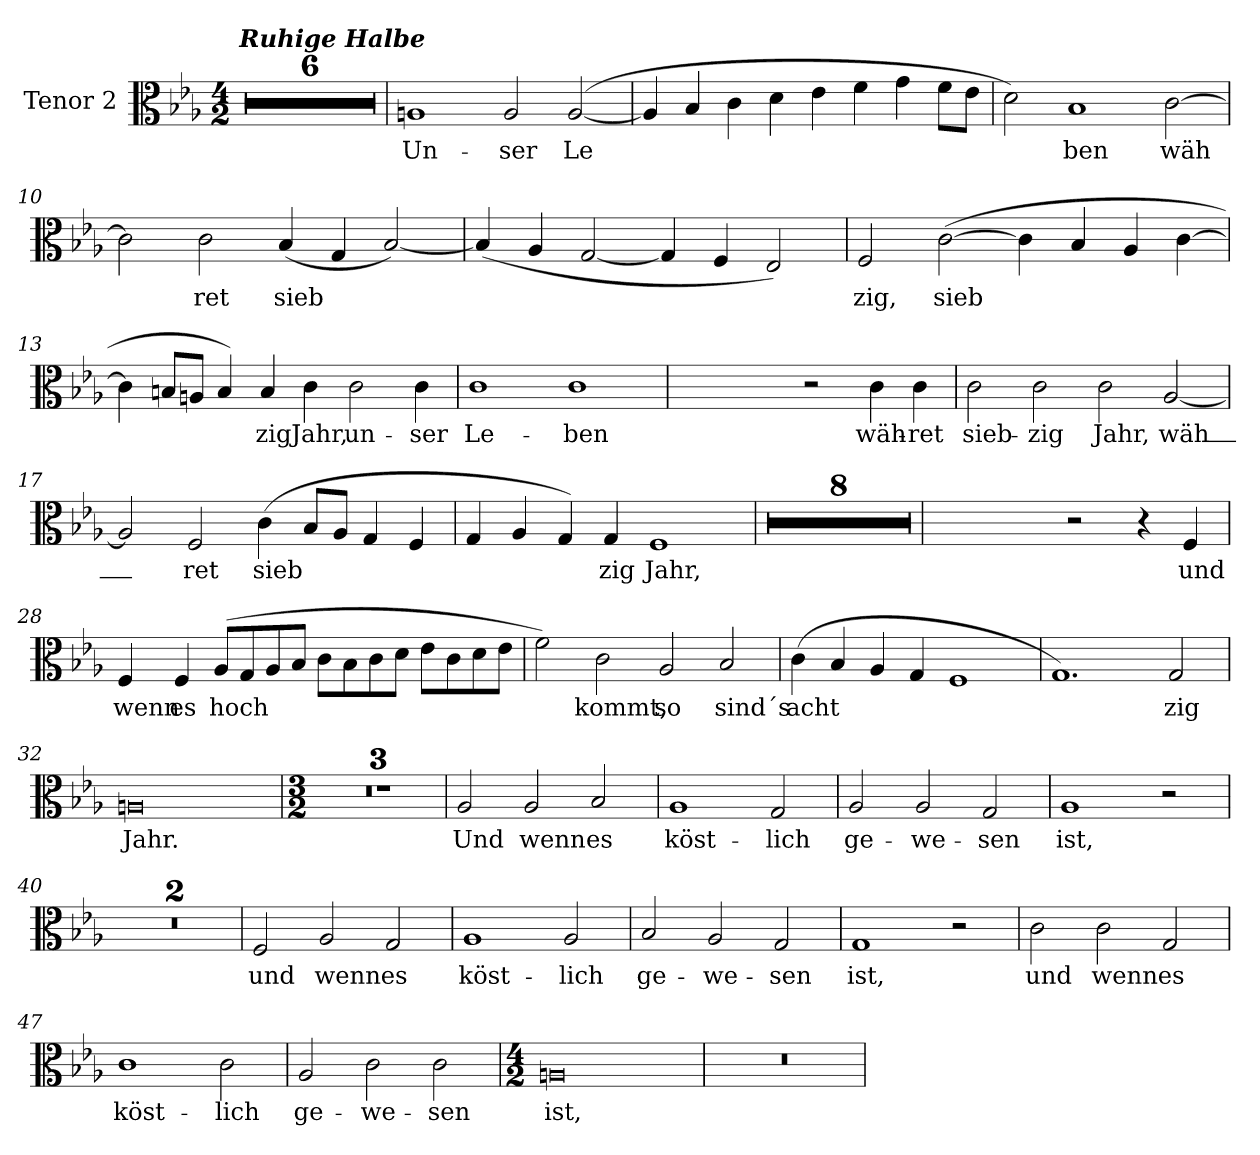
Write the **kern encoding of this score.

**kern	**text
*part1	*part1
*staff1	*staff1
*I"Tenor 2	*
*I'T 2	*
*clefC3	*
*k[b-e-a-]	*
*M4/2	*
=1	=1
!LO:TX:a:Bi:t=Ruhige Halbe	!
0r	.
=2	=2
0r	.
=3	=3
0r	.
=4	=4
0r	.
=5	=5
0r	.
=6	=6
0r	.
=7	=7
!	!LO:LY:b
1An	Un-
!	!LO:LY:b
2A/	ser
!	!LO:LY:b
([2A/	Le
!!LO:LB:g=z
=8	=8
4A/]	.
4B-/	.
4c\	.
4d\	.
4e-\	.
4f\	.
4g\	.
8f\L	.
8e-\J	.
!!LO:LB:g=z
=9	=9
2d\)	.
!	!LO:LY:b
1B-	ben
!	!LO:LY:b
[2c\	wäh
=10	=10
2c\]	.
!	!LO:LY:b
2c\	ret
!	!LO:LY:b
(4B-/	sieb
4G/	.
[2B-/)	.
!!LO:LB:g=z
=11	=11
(4B-/]	.
4A-/	.
[2G/	.
4G/]	.
4F/	.
2E-/)	.
=12	=12
!	!LO:LY:b
2F/	zig,
!	!LO:LY:b
([2c\	sieb
4c\]	.
4B-/	.
4A-/	.
[4c\	.
=13	=13
4c\]	.
8Bn/L	.
8An/J	.
4B/)	.
!	!LO:LY:b
4B/	zig
!	!LO:LY:b
4c\	Jahr,
!	!LO:LY:b
2c\	un-
!	!LO:LY:b
4c\	ser
!!LO:LB:g=z
=14	=14
!	!LO:LY:b
1c	Le-
!	!LO:LY:b
1c	ben
=15	=15
2ryy	.
2ryy	.
2r	.
!	!LO:LY:b
4c\	wäh-
!	!LO:LY:b
4c\	ret
=16	=16
!	!LO:LY:b
2c\	sieb-
!	!LO:LY:b
2c\	zig
!	!LO:LY:b
2c\	Jahr,
!	!LO:LY:b
[2A-/	wäh_-
!!LO:LB:g=z
=17	=17
!	!LO:LY:b
2A-/]	_-
!	!LO:LY:b
2F/	ret
!	!LO:LY:b
(4c\	sieb
8B-/L	.
8A-/J	.
4G/	.
4F/	.
=18	=18
4G/	.
4A-/	.
4G/)	.
!	!LO:LY:b
4G/	zig
!	!LO:LY:b
1F	Jahr,
=19	=19
0r	.
=20	=20
0r	.
=21	=21
0r	.
=22	=22
0r	.
!!LO:LB:g=z
=23	=23
0r	.
=24	=24
0r	.
=25	=25
0r	.
=26	=26
0r	.
!!LO:LB:g=z
=27	=27
2ryy	.
2ryy	.
2r	.
4r	.
!	!LO:LY:b
4F/	und
!!LO:LB:g=z
=28	=28
!	!LO:LY:b
4F/	wenn
!	!LO:LY:b
4F/	es
!	!LO:LY:b
(8A-/L	hoch
8G/	.
8A-/	.
8B-/J	.
8c\L	.
8B-\	.
8c\	.
8d\J	.
8e-\L	.
8c\	.
8d\	.
8e-\J	.
=29	=29
2f\)	.
!	!LO:LY:b
2c\	kommt,
!	!LO:LY:b
2A-/	so
!	!LO:LY:b
2B-/	sind´s
!!LO:LB:g=z
=30	=30
!	!LO:LY:b
(4c\	acht
4B-/	.
4A-/	.
4G/	.
1F	.
=31	=31
1.G)	.
!	!LO:LY:b
2G/	zig
=32	=32
!	!LO:LY:b
0An	Jahr.
!!LO:LB:g=z
=33	=33
*M3/2	*
1.r	.
=34	=34
1.r	.
=35	=35
1.r	.
=36	=36
!	!LO:LY:b
2A-/	Und
!	!LO:LY:b
2A-/	wenn
!	!LO:LY:b
2B-/	es
=37	=37
!	!LO:LY:b
1A-	köst-
!	!LO:LY:b
2G/	lich
=38	=38
!	!LO:LY:b
2A-/	ge-
!	!LO:LY:b
2A-/	we-
!	!LO:LY:b
2G/	sen
=39	=39
!	!LO:LY:b
1A-	ist,
2r	.
!!LO:LB:g=z
=40	=40
1.r	.
=41	=41
1.r	.
=42	=42
!	!LO:LY:b
2F/	und
!	!LO:LY:b
2A-/	wenn
!	!LO:LY:b
2G/	es
!!LO:PB:g=z
=43	=43
!	!LO:LY:b
1A-	köst-
!	!LO:LY:b
2A-/	lich
=44	=44
!	!LO:LY:b
2B-/	ge-
!	!LO:LY:b
2A-/	we-
!	!LO:LY:b
2G/	sen
=45	=45
!	!LO:LY:b
1G	ist,
2r	.
=46	=46
!	!LO:LY:b
2c\	und
!	!LO:LY:b
2c\	wenn
!	!LO:LY:b
2G/	es
=47	=47
!	!LO:LY:b
1c	köst-
!	!LO:LY:b
2c\	lich
=48	=48
!	!LO:LY:b
2A-/	ge-
!	!LO:LY:b
2c\	we-
!	!LO:LY:b
2c\	sen
!!LO:LB:g=z
=49	=49
*M4/2	*
!	!LO:LY:b
0An	ist,
=50	=50
0r	.
=	=
*-	*-
